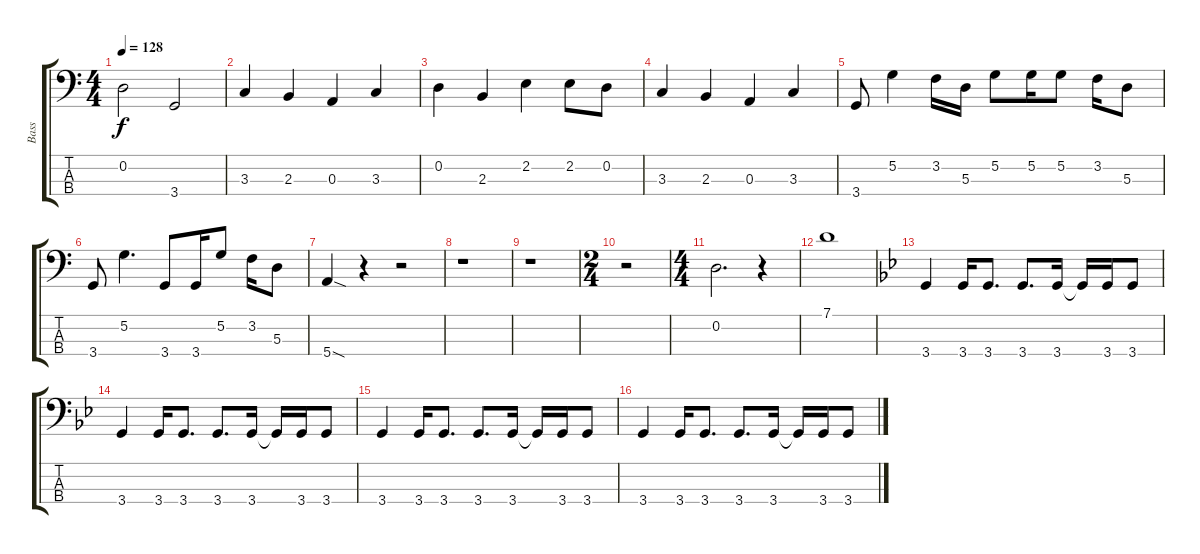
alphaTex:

\track ("Bass" "Bass") {instrument electricbassfinger}
\staff {score tabs}
\tuning (G2 D2 A1 E1) {hide}
\ts (4 4)
\tempo 128
\clef f4
\ks c
0.2.2{dy f} 3.4.2 |
3.3.4 2.3.4 0.3.4 3.3.4 |
0.2.4 2.3.4 2.2.4 2.2.8 0.2.8 |
3.3.4 2.3.4 0.3.4 3.3.4 |
3.4.8 5.2.4 3.2.16 5.3.16 5.2.8 5.2.16 5.2.8 3.2.16 5.3.8 |
3.4.8 5.2.4{d} 3.4.8 3.4.16 5.2.8 3.2.16 5.3.8 |
5.4{sod}.4 r.4 r.2 |
r.1 |
r.1 |
\ts (2 4)
r.2 |
\ts (4 4)
0.2.2{d} r.4 |
7.1.1 |
\ks gminor
3.4.4 3.4.16 3.4.8{d} 3.4.8{d} 3.4.16 3.4{t}.16 3.4.16 3.4.8 |
3.4.4 3.4.16 3.4.8{d} 3.4.8{d} 3.4.16 3.4{t}.16 3.4.16 3.4.8 |
3.4.4 3.4.16 3.4.8{d} 3.4.8{d} 3.4.16 3.4{t}.16 3.4.16 3.4.8 |
3.4.4 3.4.16 3.4.8{d} 3.4.8{d} 3.4.16 3.4{t}.16 3.4.16 3.4.8
